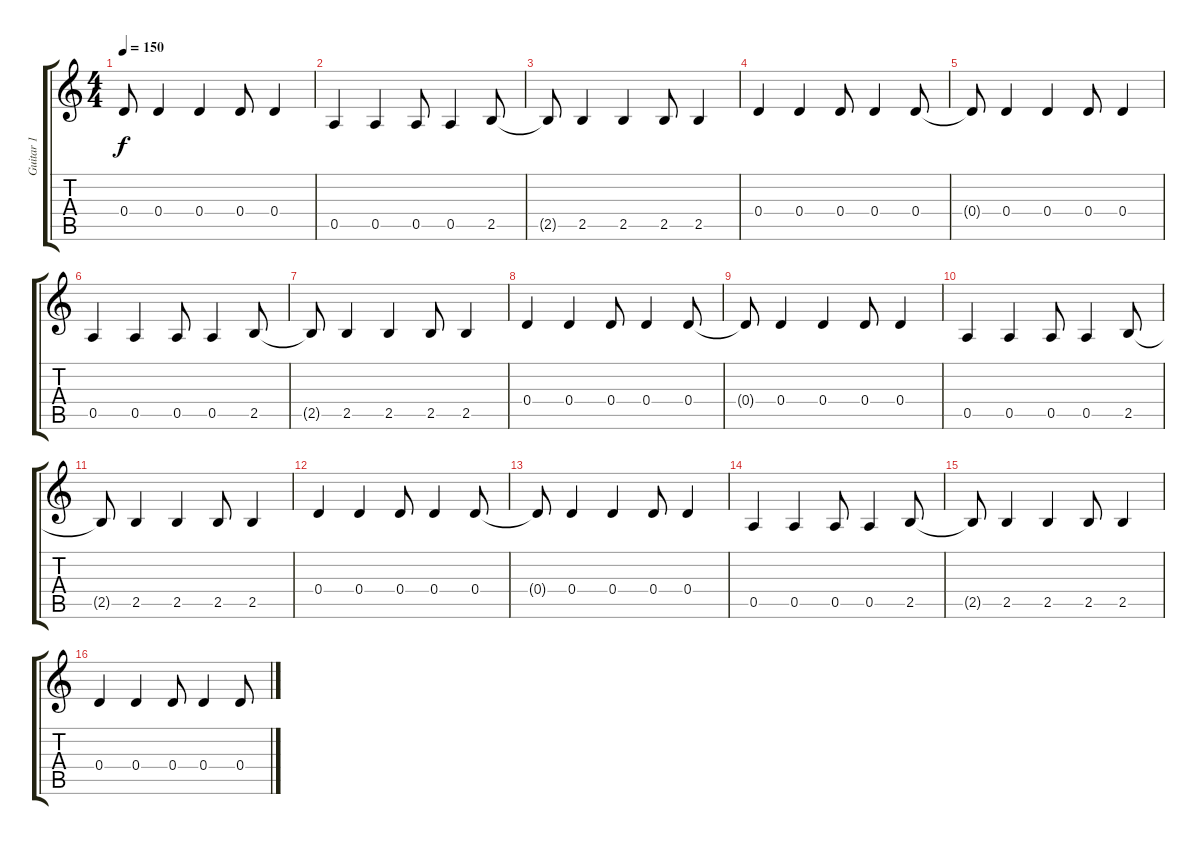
\track ("Guitar 1" "Guitar 1") {instrument electricguitarclean}
\staff {score tabs}
\tuning (E4 B3 G3 D3 A2 E2) {hide}
\ts (4 4)
\tempo 150
\clef g2
\ks c
0.4{t}.8{dy f} 0.4.4 0.4.4 0.4.8 0.4.4 |
0.5.4 0.5.4 0.5.8 0.5.4 2.5.8 |
2.5{t}.8 2.5.4 2.5.4 2.5.8 2.5.4 |
0.4.4 0.4.4 0.4.8 0.4.4 0.4.8 |
0.4{t}.8 0.4.4 0.4.4 0.4.8 0.4.4 |
0.5.4 0.5.4 0.5.8 0.5.4 2.5.8 |
2.5{t}.8 2.5.4 2.5.4 2.5.8 2.5.4 |
0.4.4 0.4.4 0.4.8 0.4.4 0.4.8 |
0.4{t}.8 0.4.4 0.4.4 0.4.8 0.4.4 |
0.5.4 0.5.4 0.5.8 0.5.4 2.5.8 |
2.5{t}.8 2.5.4 2.5.4 2.5.8 2.5.4 |
0.4.4 0.4.4 0.4.8 0.4.4 0.4.8 |
0.4{t}.8 0.4.4 0.4.4 0.4.8 0.4.4 |
0.5.4 0.5.4 0.5.8 0.5.4 2.5.8 |
2.5{t}.8 2.5.4 2.5.4 2.5.8 2.5.4 |
0.4.4 0.4.4 0.4.8 0.4.4 0.4.8
